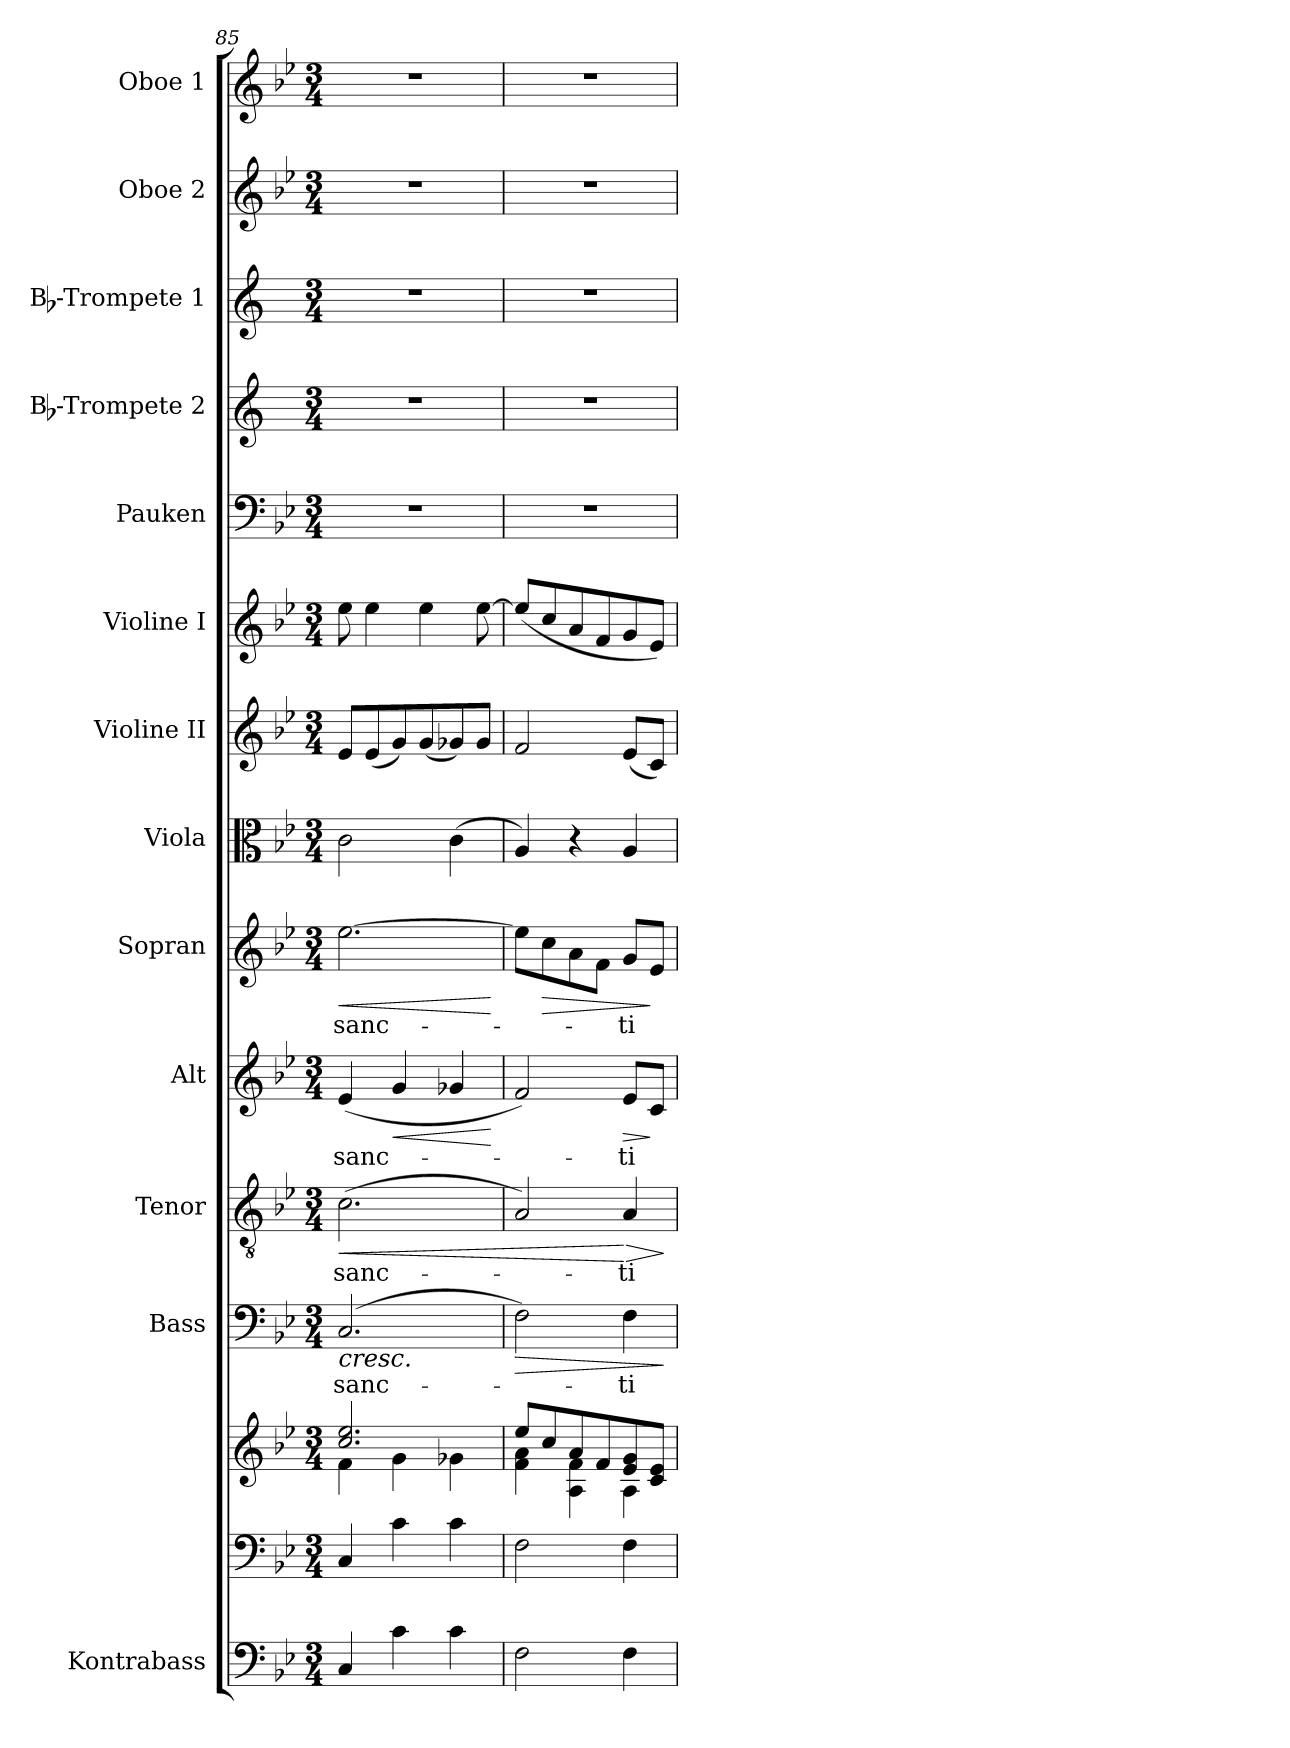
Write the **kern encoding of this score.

**kern	**kern	**kern	**kern	**text	**dynam	**kern	**text	**dynam	**kern	**text	**dynam	**kern	**text	**dynam	**kern	**kern	**kern	**kern	**kern	**kern	**kern	**kern
*part14	*part13	*part13	*part12	*part12	*part12	*part11	*part11	*part11	*part10	*part10	*part10	*part9	*part9	*part9	*part8	*part7	*part6	*part5	*part4	*part3	*part2	*part1
*staff15	*staff14	*staff13	*staff12	*staff12	*staff12	*staff11	*staff11	*staff11	*staff10	*staff10	*staff10	*staff9	*staff9	*staff9	*staff8	*staff7	*staff6	*staff5	*staff4	*staff3	*staff2	*staff1
*I"Kontrabass	*	*	*I"Bass	*	*	*I"Tenor	*	*	*I"Alt	*	*	*I"Sopran	*	*	*I"Viola	*I"Violine II	*I"Violine I	*I"Pauken	*I"Bb-Trompete 2	*I"Bb-Trompete 1	*I"Oboe 2	*I"Oboe 1
*I'Kb.	*	*	*I'B.	*	*	*I'T.	*	*	*I'A.	*	*	*I'S.	*	*	*I'Vla.	*I'Vl. II	*I'Vl. I	*I'Pk.	*I'Bb Trp. 2	*I'Bb Trp. 1	*I'Ob. 2	*I'Ob. 1
*clefF4	*clefF4	*clefG2	*clefF4	*	*	*clefGv2	*	*	*clefG2	*	*	*clefG2	*	*	*clefC3	*clefG2	*clefG2	*clefF4	*clefG2	*clefG2	*clefG2	*clefG2
*ITrd7c12	*	*	*	*	*	*	*	*	*	*	*	*	*	*	*	*	*	*	*ITrd1c2	*ITrd1c2	*	*
*k[b-e-]	*k[b-e-]	*k[b-e-]	*k[b-e-]	*	*	*k[b-e-]	*	*	*k[b-e-]	*	*	*k[b-e-]	*	*	*k[b-e-]	*k[b-e-]	*k[b-e-]	*k[b-e-]	*k[b-e-]	*k[b-e-]	*k[b-e-]	*k[b-e-]
*B-:	*B-:	*B-:	*B-:	*	*	*B-:	*	*	*B-:	*	*	*B-:	*	*	*B-:	*B-:	*B-:	*B-:	*B-:	*B-:	*B-:	*B-:
*M3/4	*M3/4	*M3/4	*M3/4	*	*	*M3/4	*	*	*M3/4	*	*	*M3/4	*	*	*M3/4	*M3/4	*M3/4	*M3/4	*M3/4	*M3/4	*M3/4	*M3/4
=85	=85	=85	=85	=85	=85	=85	=85	=85	=85	=85	=85	=85	=85	=85	=85	=85	=85	=85	=85	=85	=85	=85
*	*	*^	*	*	*	*	*	*	*	*	*	*	*	*	*	*	*	*	*	*	*	*
!	!	!	!	!	!LO:LY:b	!LO:HP:b	!	!LO:LY:b	!LO:HP:b	!	!LO:LY:b	!	!	!LO:LY:b	!LO:HP:b	!	!	!	!	!	!	!	!
4CC/	4C/	2.cc/ 2.ee-/	4f\	(2.C/	sanc-	<	(>2.c\	sanc-	<	(<4e-/	sanc-	.	[2.ee-\	sanc-	<	2c\	8e-/L	8ee-\	2.r	2.r	2.r	2.r	2.r
.	.	.	.	.	.	.	.	.	.	.	.	.	.	.	.	.	(<8e-/	4ee-\	.	.	.	.	.
!	!	!	!	!	!	!	!	!	!	!	!	!LO:HP:b	!	!	!	!	!	!	!	!	!	!	!
4C\	4c\	.	4g\	.	.	.	.	.	.	4g/	.	<	.	.	.	.	8g/)	.	.	.	.	.	.
.	.	.	.	.	.	.	.	.	.	.	.	.	.	.	.	.	(<8g/	4ee-\	.	.	.	.	.
4C\	4c\	.	4g-X\	.	.	.	.	.	.	4g-X/	.	.	.	.	.	(>4c\	8g-X/)	.	.	.	.	.	.
.	.	.	.	.	.	.	.	.	.	.	.	.	.	.	.	.	8g-/J	[8ee-\	.	.	.	.	.
*	*	*v	*v	*	*	*	*	*	*	*	*	*	*	*	*	*	*	*	*	*	*	*	*
.	.	.	.	.	.	.	.	.	.	.	[	.	.	[	.	.	.	.	.	.	.	.
=86	=86	=86	=86	=86	=86	=86	=86	=86	=86	=86	=86	=86	=86	=86	=86	=86	=86	=86	=86	=86	=86	=86
*	*	*^	*	*	*	*	*	*	*	*	*	*	*	*	*	*	*	*	*	*	*	*
!	!	!	!	!	!	!LO:HP:b	!	!	!	!	!	!	!	!	!	!	!	!	!	!	!	!	!
2FF\	2F\	8ee-/L	4f\ 4a\	2F\)	.	>	2A/)	.	.	2f/)	.	.	8ee-\L]	.	.	4A/)	2f/	(<8ee-/L]	2.r	2.r	2.r	2.r	2.r
!	!	!	!	!	!	!	!	!	!	!	!	!	!	!	!LO:HP:b	!	!	!	!	!	!	!	!
.	.	8cc/	.	.	.	.	.	.	.	.	.	.	8cc\	.	>	.	.	8cc/	.	.	.	.	.
.	.	8a/	4A\ 4f\	.	.	.	.	.	.	.	.	.	8a\	.	.	4r	.	8a/	.	.	.	.	.
.	.	8f/	.	.	.	.	.	.	.	.	.	.	8f\J	.	.	.	.	8f/	.	.	.	.	.
!	!	!	!	!	!LO:LY:b	!	!	!LO:LY:b	!LO:HP:n=1:b	!	!LO:LY:b	!LO:HP:b	!	!LO:LY:b	!	!	!	!	!	!	!	!	!
4FF\	4F\	8e-/ 8g/	4A\	4F\	-ti	[	4A/	-ti	[ >	8e-/L	-ti	>	8g/L	-ti	.	4A/	(<8e-/L	8g/	.	.	.	.	.
.	.	8c/ 8e-/J	.	.	.	.	.	.	.	8c/J	.	]	8e-/J	.	]	.	8c/J)	8e-/J)	.	.	.	.	.
*	*	*v	*v	*	*	*	*	*	*	*	*	*	*	*	*	*	*	*	*	*	*	*	*
.	.	.	.	.	]	.	.	]	.	.	.	.	.	.	.	.	.	.	.	.	.	.
=	=	=	=	=	=	=	=	=	=	=	=	=	=	=	=	=	=	=	=	=	=	=
*-	*-	*-	*-	*-	*-	*-	*-	*-	*-	*-	*-	*-	*-	*-	*-	*-	*-	*-	*-	*-	*-	*-
